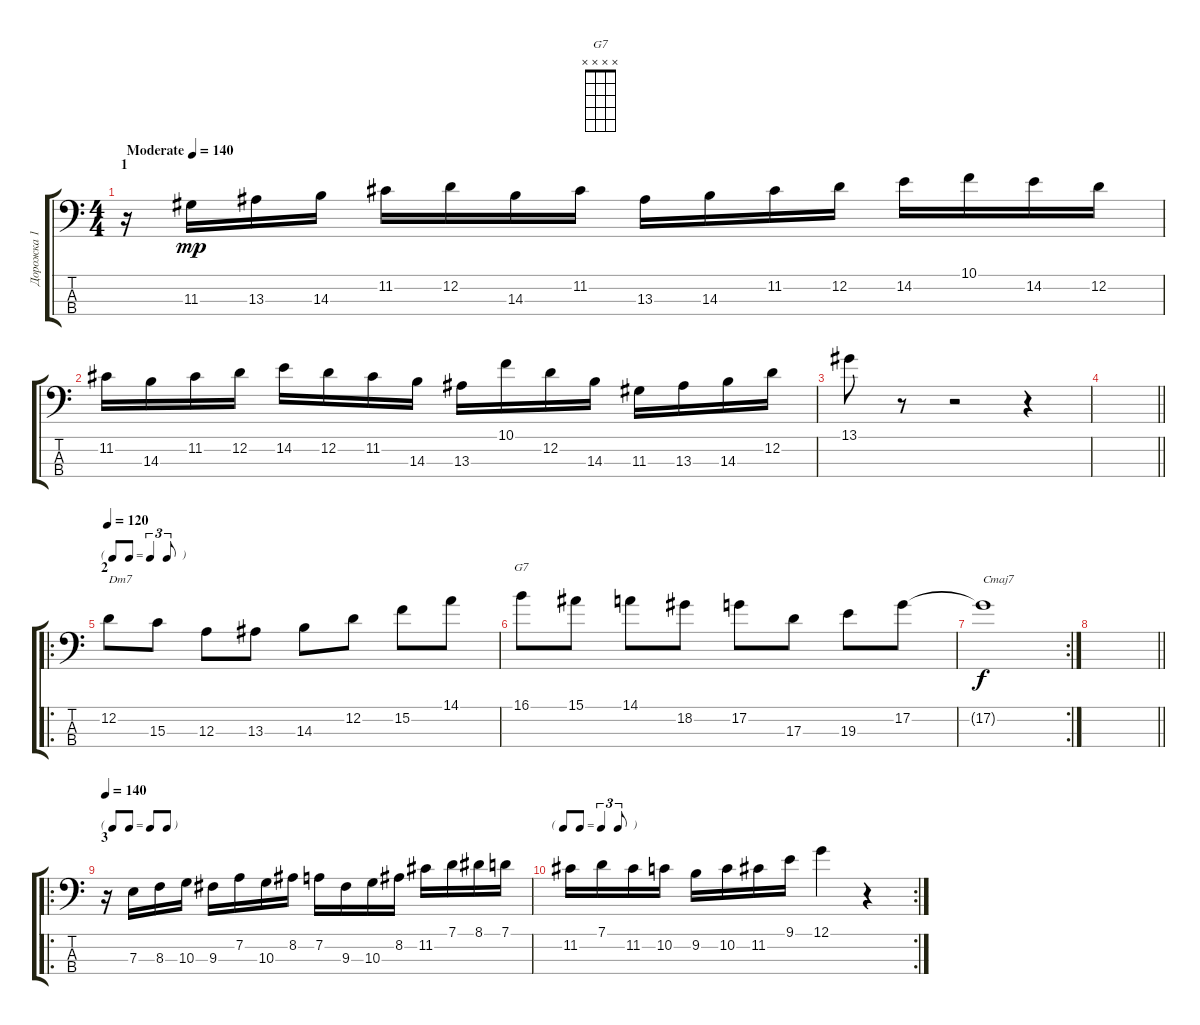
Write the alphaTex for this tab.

\track ("Дорожка 1" "Дорожка 1") {instrument electricbassfinger}
\staff {score tabs}
\tuning (G2 D2 A1 E1) {hide}
\chord ("G7" x x x x)
\ts (4 4)
\section ("" "1")
\tempo (140 "Moderate")
\tempo 160
\tempo (140 "Moderate")
\clef f4
\ks c
r.16{dy mp instrument electricbassfinger} 11.3.16 13.3.16 14.3.16 11.2.16 12.2.16 14.3.16 11.2.16 13.3.16 14.3.16 11.2.16 12.2.16 14.2.16 10.1.16 14.2.16 12.2.16 |
11.2.16 14.3.16 11.2.16 12.2.16 14.2.16 12.2.16 11.2.16 14.3.16 13.3.16 10.1.16 12.2.16 14.3.16 11.3.16 13.3.16 14.3.16 12.2.16 |
13.1.8 r.8 r.2 r.4 |
\barLineRight lightlight
|
\ro
\tf triplet8th
\section ("" "2")
\tempo 120
12.2.8{txt "Dm7"} 15.3.8 12.3.8 13.3.8 14.3.8 12.2.8 15.2.8 14.1.8 |
16.1.8{ch "G7"} 15.1.8 14.1.8 18.2.8 17.2.8 17.3.8 19.3.8 17.2.8 |
\rc 2
17.2{t}.1{txt "Cmaj7" dy f} |
\barLineRight lightlight
|
\ro
\tf none
\section ("" "3")
\tempo 140
r.16 7.3.16 8.3.16 10.3.16 9.3.16 7.2.16 10.3.16 8.2.16 7.2.16 9.3.16 10.3.16 8.2.16 11.2.16 7.1.16 8.1.16 7.1.16 |
\rc 2
\tf triplet8th
11.2.16 7.1.16 11.2.16 10.2.16 9.2.16 10.2.16 11.2.16 9.1.16 12.1.4 r.4
